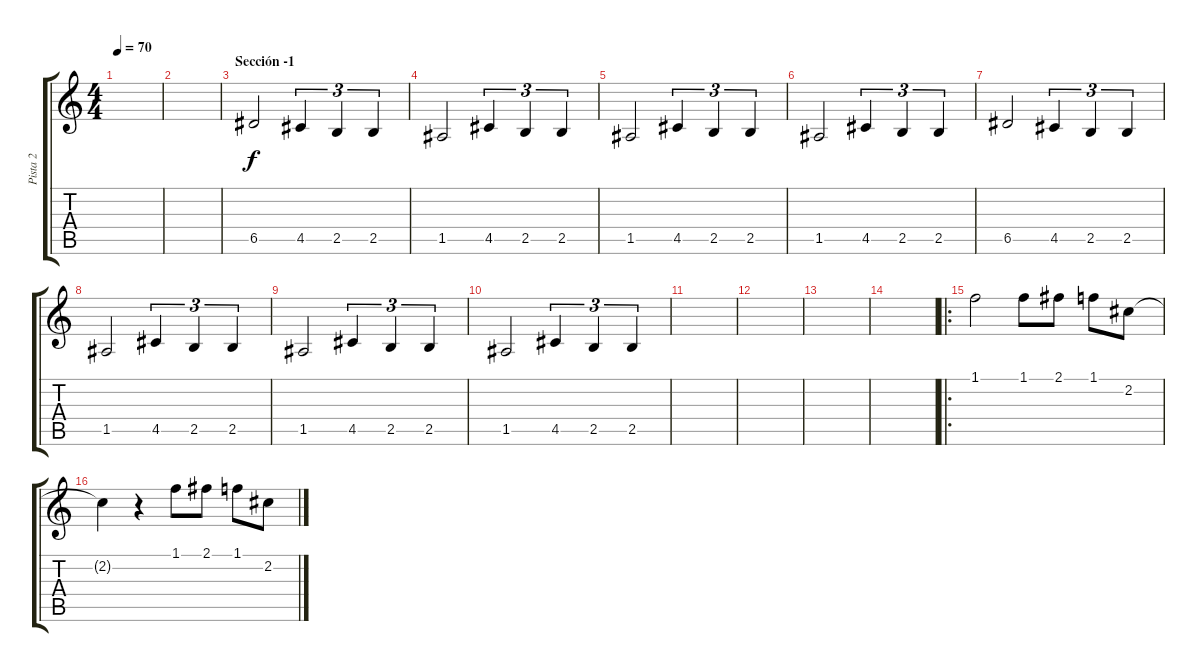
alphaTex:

\track ("Pista 2" "Pista 2") {instrument contrabass}
\staff {score tabs}
\tuning (E4 B3 G3 D3 A2 E2) {hide}
\ts (4 4)
\tempo 70
\clef g2
\ks c
|
|
\section ("" "Sección -1")
6.5.2 4.5.4{tu (3 2)} 2.5.4{tu (3 2)} 2.5.4{tu (3 2)} |
1.5.2 4.5.4{tu (3 2)} 2.5.4{tu (3 2)} 2.5.4{tu (3 2)} |
1.5.2 4.5.4{tu (3 2)} 2.5.4{tu (3 2)} 2.5.4{tu (3 2)} |
1.5.2 4.5.4{tu (3 2)} 2.5.4{tu (3 2)} 2.5.4{tu (3 2)} |
6.5.2 4.5.4{tu (3 2)} 2.5.4{tu (3 2)} 2.5.4{tu (3 2)} |
1.5.2 4.5.4{tu (3 2)} 2.5.4{tu (3 2)} 2.5.4{tu (3 2)} |
1.5.2 4.5.4{tu (3 2)} 2.5.4{tu (3 2)} 2.5.4{tu (3 2)} |
1.5.2 4.5.4{tu (3 2)} 2.5.4{tu (3 2)} 2.5.4{tu (3 2)} |
|
|
|
|
\ro
1.1.2 1.1.8 2.1.8 1.1.8 2.2.8 |
2.2{t}.4 r.4 1.1.8 2.1.8 1.1.8 2.2.8
